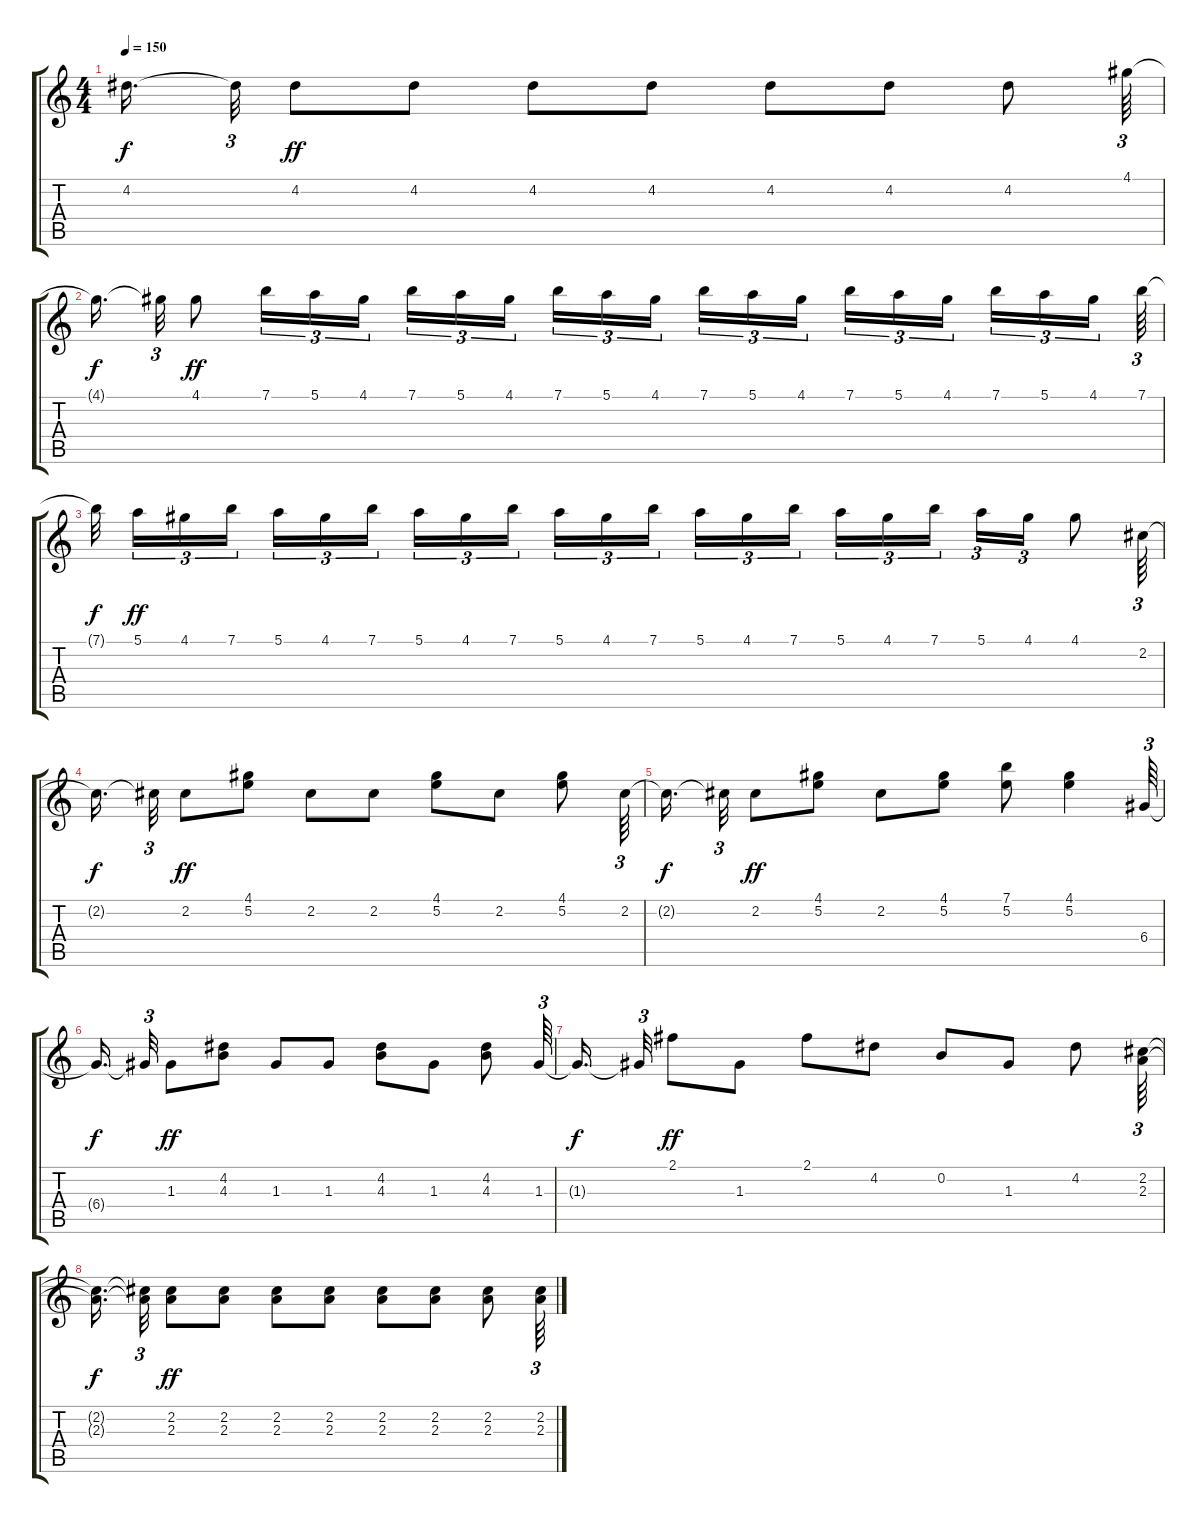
\track "" {instrument distortionguitar}
\staff {score tabs}
\tuning (E4 B3 G3 D3 A2 E2) {hide}
\ts (4 4)
\tempo 150
\clef g2
\ks c
4.2{t}.16{d dy f} 4.2{t}.32{tu (3 2)} 4.2.8{dy ff} 4.2.8 4.2.8 4.2.8 4.2.8 4.2.8 4.2.8 4.1.64{tu (3 2)} |
4.1{t}.16{d dy f} 4.1{t}.32{tu (3 2)} 4.1.8{dy ff} 7.1.16{tu (3 2)} 5.1.16{tu (3 2)} 4.1.16{tu (3 2)} 7.1.16{tu (3 2)} 5.1.16{tu (3 2)} 4.1.16{tu (3 2)} 7.1.16{tu (3 2)} 5.1.16{tu (3 2)} 4.1.16{tu (3 2)} 7.1.16{tu (3 2)} 5.1.16{tu (3 2)} 4.1.16{tu (3 2)} 7.1.16{tu (3 2)} 5.1.16{tu (3 2)} 4.1.16{tu (3 2)} 7.1.16{tu (3 2)} 5.1.16{tu (3 2)} 4.1.16{tu (3 2)} 7.1.64{tu (3 2)} |
7.1{t}.32{dy f} 5.1.16{tu (3 2) dy ff} 4.1.16{tu (3 2)} 7.1.16{tu (3 2)} 5.1.16{tu (3 2)} 4.1.16{tu (3 2)} 7.1.16{tu (3 2)} 5.1.16{tu (3 2)} 4.1.16{tu (3 2)} 7.1.16{tu (3 2)} 5.1.16{tu (3 2)} 4.1.16{tu (3 2)} 7.1.16{tu (3 2)} 5.1.16{tu (3 2)} 4.1.16{tu (3 2)} 7.1.16{tu (3 2)} 5.1.16{tu (3 2)} 4.1.16{tu (3 2)} 7.1.16{tu (3 2)} 5.1.16{tu (3 2)} 4.1.16{tu (3 2)} 4.1.8 2.2.64{tu (3 2)} |
2.2{t}.16{d dy f} 2.2{t}.32{tu (3 2)} 2.2.8{dy ff} (4.1 5.2).8 2.2.8 2.2.8 (4.1 5.2).8 2.2.8 (4.1 5.2).8 2.2.64{tu (3 2)} |
2.2{t}.16{d dy f} 2.2{t}.32{tu (3 2)} 2.2.8{dy ff} (4.1 5.2).8 2.2.8 (4.1 5.2).8 (7.1 5.2).8 (4.1 5.2).4 6.4.64{tu (3 2)} |
6.4{t}.16{d dy f} 6.4{t}.32{tu (3 2)} 1.3.8{dy ff} (4.2 4.3).8 1.3.8 1.3.8 (4.2 4.3).8 1.3.8 (4.2 4.3).8 1.3.64{tu (3 2)} |
1.3{t}.16{d dy f} 1.3{t}.32{tu (3 2)} 2.1.8{dy ff} 1.3.8 2.1.8 4.2.8 0.2.8 1.3.8 4.2.8 (2.2 2.3).64{tu (3 2)} |
(2.2{t} 2.3{t}).16{d dy f} (2.2{t} 2.3{t}).32{tu (3 2)} (2.2 2.3).8{dy ff} (2.2 2.3).8 (2.2 2.3).8 (2.2 2.3).8 (2.2 2.3).8 (2.2 2.3).8 (2.2 2.3).8 (2.2 2.3).64{tu (3 2)}
